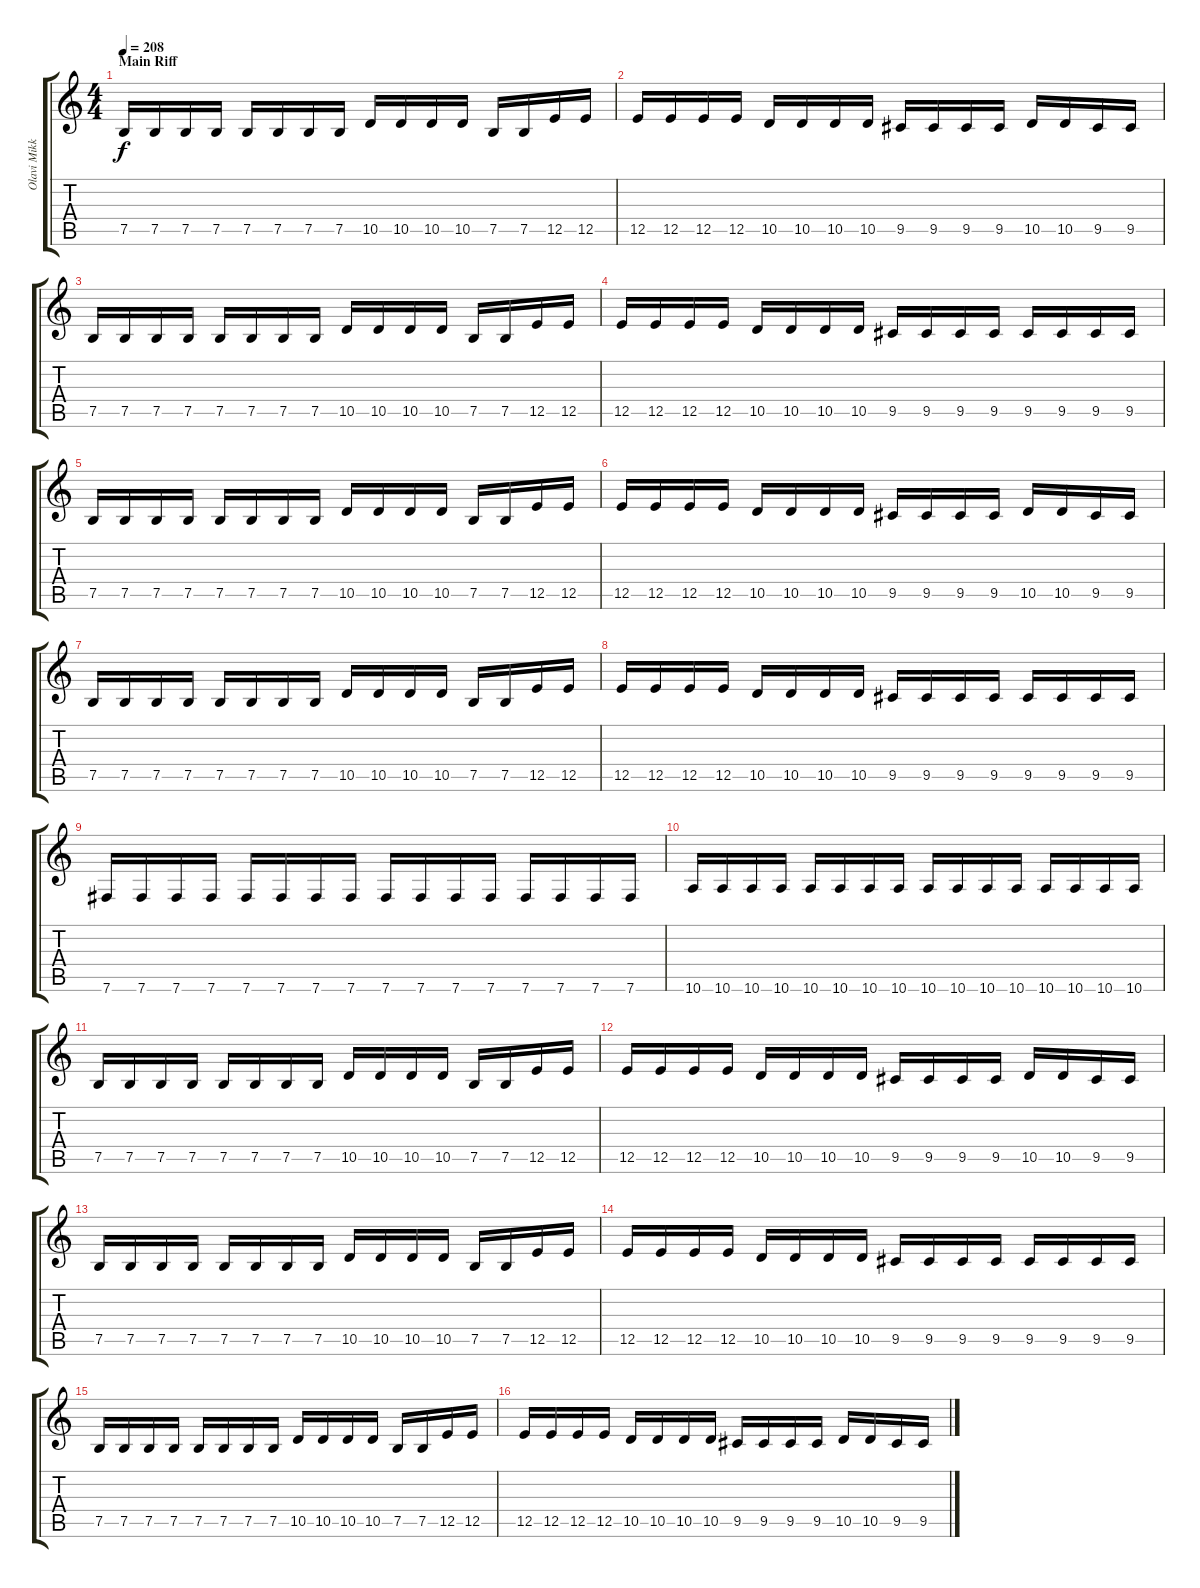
\track ("Olavi Mikkonen" "Olavi Mikk") {instrument distortionguitar}
\staff {score tabs}
\tuning (B3 Gb3 D3 A2 E2 B1) {hide}
\ts (4 4)
\section ("" "Main Riff")
\tempo 208
\clef g2
\ks c
7.5.16{dy f instrument distortionguitar} 7.5.16 7.5.16 7.5.16 7.5.16 7.5.16 7.5.16 7.5.16 10.5.16 10.5.16 10.5.16 10.5.16 7.5.16 7.5.16 12.5.16 12.5.16 |
12.5.16 12.5.16 12.5.16 12.5.16 10.5.16 10.5.16 10.5.16 10.5.16 9.5.16 9.5.16 9.5.16 9.5.16 10.5.16 10.5.16 9.5.16 9.5.16 |
7.5.16 7.5.16 7.5.16 7.5.16 7.5.16 7.5.16 7.5.16 7.5.16 10.5.16 10.5.16 10.5.16 10.5.16 7.5.16 7.5.16 12.5.16 12.5.16 |
12.5.16 12.5.16 12.5.16 12.5.16 10.5.16 10.5.16 10.5.16 10.5.16 9.5.16 9.5.16 9.5.16 9.5.16 9.5.16 9.5.16 9.5.16 9.5.16 |
7.5.16 7.5.16 7.5.16 7.5.16 7.5.16 7.5.16 7.5.16 7.5.16 10.5.16 10.5.16 10.5.16 10.5.16 7.5.16 7.5.16 12.5.16 12.5.16 |
12.5.16 12.5.16 12.5.16 12.5.16 10.5.16 10.5.16 10.5.16 10.5.16 9.5.16 9.5.16 9.5.16 9.5.16 10.5.16 10.5.16 9.5.16 9.5.16 |
7.5.16 7.5.16 7.5.16 7.5.16 7.5.16 7.5.16 7.5.16 7.5.16 10.5.16 10.5.16 10.5.16 10.5.16 7.5.16 7.5.16 12.5.16 12.5.16 |
12.5.16 12.5.16 12.5.16 12.5.16 10.5.16 10.5.16 10.5.16 10.5.16 9.5.16 9.5.16 9.5.16 9.5.16 9.5.16 9.5.16 9.5.16 9.5.16 |
7.6.16 7.6.16 7.6.16 7.6.16 7.6.16 7.6.16 7.6.16 7.6.16 7.6.16 7.6.16 7.6.16 7.6.16 7.6.16 7.6.16 7.6.16 7.6.16 |
10.6.16 10.6.16 10.6.16 10.6.16 10.6.16 10.6.16 10.6.16 10.6.16 10.6.16 10.6.16 10.6.16 10.6.16 10.6.16 10.6.16 10.6.16 10.6.16 |
7.5.16 7.5.16 7.5.16 7.5.16 7.5.16 7.5.16 7.5.16 7.5.16 10.5.16 10.5.16 10.5.16 10.5.16 7.5.16 7.5.16 12.5.16 12.5.16 |
12.5.16 12.5.16 12.5.16 12.5.16 10.5.16 10.5.16 10.5.16 10.5.16 9.5.16 9.5.16 9.5.16 9.5.16 10.5.16 10.5.16 9.5.16 9.5.16 |
7.5.16 7.5.16 7.5.16 7.5.16 7.5.16 7.5.16 7.5.16 7.5.16 10.5.16 10.5.16 10.5.16 10.5.16 7.5.16 7.5.16 12.5.16 12.5.16 |
12.5.16 12.5.16 12.5.16 12.5.16 10.5.16 10.5.16 10.5.16 10.5.16 9.5.16 9.5.16 9.5.16 9.5.16 9.5.16 9.5.16 9.5.16 9.5.16 |
7.5.16 7.5.16 7.5.16 7.5.16 7.5.16 7.5.16 7.5.16 7.5.16 10.5.16 10.5.16 10.5.16 10.5.16 7.5.16 7.5.16 12.5.16 12.5.16 |
12.5.16 12.5.16 12.5.16 12.5.16 10.5.16 10.5.16 10.5.16 10.5.16 9.5.16 9.5.16 9.5.16 9.5.16 10.5.16 10.5.16 9.5.16 9.5.16
